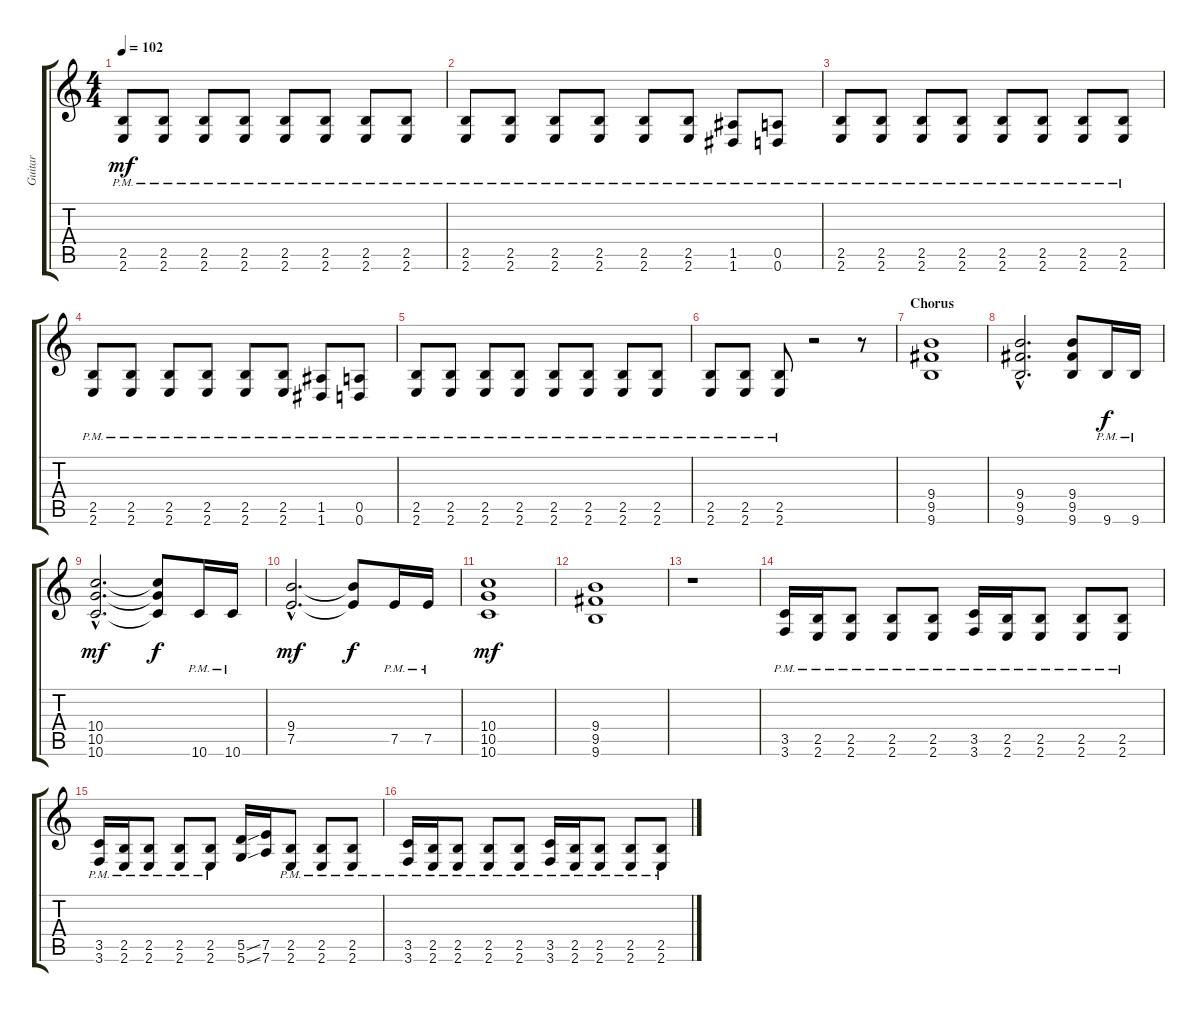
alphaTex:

\track ("Guitar" "Guitar") {instrument distortionguitar}
\staff {score tabs}
\tuning (E4 B3 G3 D3 A2 D2) {hide}
\ts (4 4)
\tempo 102
\clef g2
\ks c
(2.5{pm} 2.6{pm}).8{dy mf} (2.5{pm} 2.6{pm}).8 (2.5{pm} 2.6{pm}).8 (2.5{pm} 2.6{pm}).8 (2.5{pm} 2.6{pm}).8 (2.5{pm} 2.6{pm}).8 (2.5{pm} 2.6{pm}).8 (2.5{pm} 2.6{pm}).8 |
(2.5{pm} 2.6{pm}).8 (2.5{pm} 2.6{pm}).8 (2.5{pm} 2.6{pm}).8 (2.5{pm} 2.6{pm}).8 (2.5{pm} 2.6{pm}).8 (2.5{pm} 2.6{pm}).8 (1.5{pm} 1.6{pm}).8 (0.5{pm} 0.6{pm}).8 |
(2.5{pm} 2.6{pm}).8 (2.5{pm} 2.6{pm}).8 (2.5{pm} 2.6{pm}).8 (2.5{pm} 2.6{pm}).8 (2.5{pm} 2.6{pm}).8 (2.5{pm} 2.6{pm}).8 (2.5{pm} 2.6{pm}).8 (2.5{pm} 2.6{pm}).8 |
(2.5{pm} 2.6{pm}).8 (2.5{pm} 2.6{pm}).8 (2.5{pm} 2.6{pm}).8 (2.5{pm} 2.6{pm}).8 (2.5{pm} 2.6{pm}).8 (2.5{pm} 2.6{pm}).8 (1.5{pm} 1.6{pm}).8 (0.5{pm} 0.6{pm}).8 |
(2.5{pm} 2.6{pm}).8 (2.5{pm} 2.6{pm}).8 (2.5{pm} 2.6{pm}).8 (2.5{pm} 2.6{pm}).8 (2.5{pm} 2.6{pm}).8 (2.5{pm} 2.6{pm}).8 (2.5{pm} 2.6{pm}).8 (2.5{pm} 2.6{pm}).8 |
(2.5{pm} 2.6{pm}).8 (2.5{pm} 2.6{pm}).8 (2.5{pm} 2.6{pm}).8 r.2 r.8 |
\section ("" "Chorus")
(9.4 9.5 9.6).1 |
(9.4{hac} 9.5{hac} 9.6{hac}).2{d} (9.4 9.5 9.6).8 9.6{pm}.16{dy f} 9.6{pm}.16 |
(10.4{hac} 10.5{hac} 10.6{hac}).2{d dy mf} (10.4{t} 10.5{t} 10.6{t}).8{dy f} 10.6{pm}.16 10.6{pm}.16 |
(9.4{hac} 7.5{hac}).2{d dy mf} (9.4{t} 7.5{t}).8{dy f} 7.5{pm}.16 7.5{pm}.16 |
(10.4 10.5 10.6).1{dy mf} |
(9.4 9.5 9.6).1 |
r.1 |
(3.5{pm} 3.6{pm}).16{volume 14} (2.5{pm} 2.6{pm}).16 (2.5{pm} 2.6{pm}).8 (2.5{pm} 2.6{pm}).8 (2.5{pm} 2.6{pm}).8 (3.5{pm} 3.6{pm}).16 (2.5{pm} 2.6{pm}).16 (2.5{pm} 2.6{pm}).8 (2.5{pm} 2.6{pm}).8 (2.5{pm} 2.6{pm}).8 |
(3.5{pm} 3.6{pm}).16 (2.5{pm} 2.6{pm}).16 (2.5{pm} 2.6{pm}).8 (2.5{pm} 2.6{pm}).8 (2.5{pm} 2.6{pm}).8 (5.5{ss} 5.6{ss}).16 (7.5 7.6).16 (2.5{pm} 2.6{pm}).8 (2.5{pm} 2.6{pm}).8 (2.5{pm} 2.6{pm}).8 |
(3.5{pm} 3.6{pm}).16 (2.5{pm} 2.6{pm}).16 (2.5{pm} 2.6{pm}).8 (2.5{pm} 2.6{pm}).8 (2.5{pm} 2.6{pm}).8 (3.5{pm} 3.6{pm}).16 (2.5{pm} 2.6{pm}).16 (2.5{pm} 2.6{pm}).8 (2.5{pm} 2.6{pm}).8 (2.5{pm} 2.6{pm}).8
